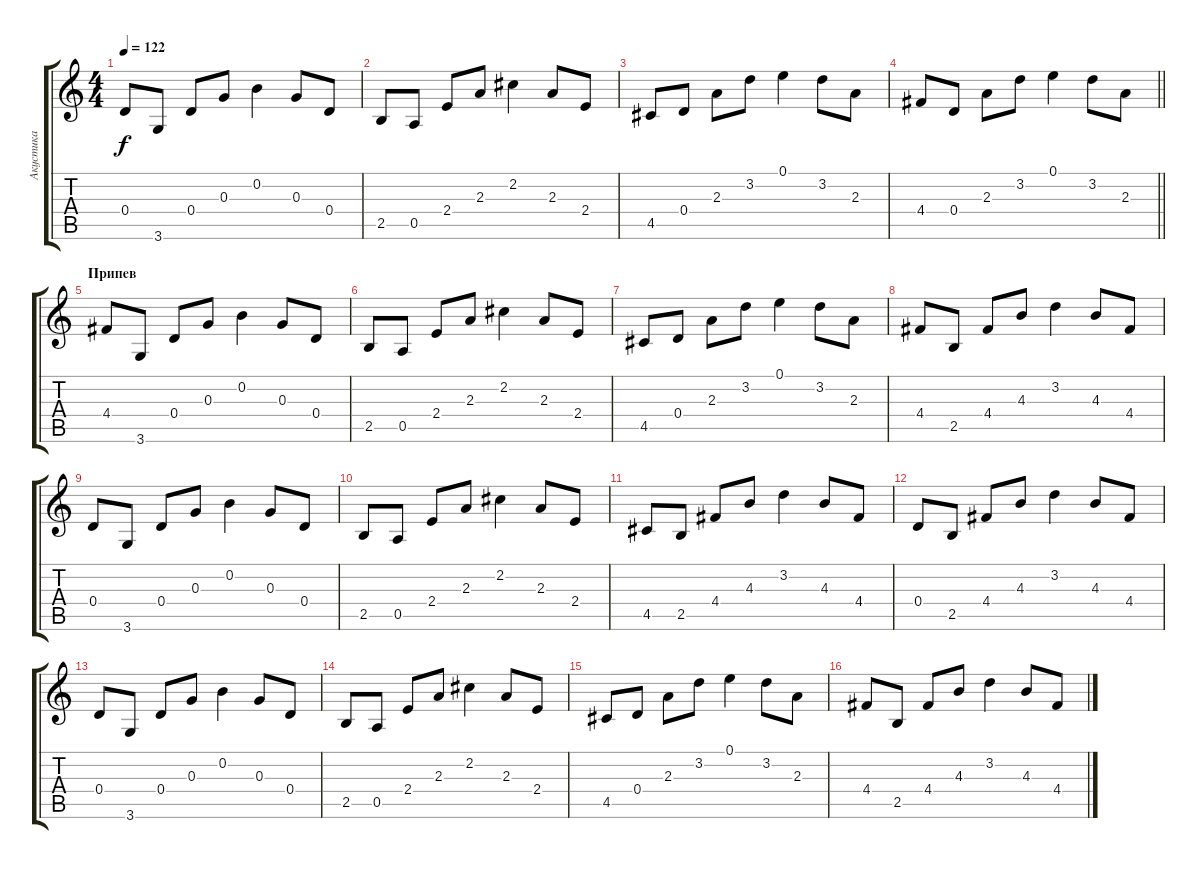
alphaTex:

\track ("Акустика" "Акустика") {instrument acousticguitarnylon}
\staff {score tabs}
\tuning (E4 B3 G3 D3 A2 E2) {hide}
\ts (4 4)
\tempo 122
\clef g2
\ks c
0.4.8{dy f} 3.6.8 0.4.8 0.3.8 0.2.4 0.3.8 0.4.8 |
2.5.8 0.5.8 2.4.8 2.3.8 2.2.4 2.3.8 2.4.8 |
4.5.8 0.4.8 2.3.8 3.2.8 0.1.4 3.2.8 2.3.8 |
\barLineRight lightlight
4.4.8 0.4.8 2.3.8 3.2.8 0.1.4 3.2.8 2.3.8 |
\section ("" "Припев")
4.4.8 3.6.8 0.4.8 0.3.8 0.2.4 0.3.8 0.4.8 |
2.5.8 0.5.8 2.4.8 2.3.8 2.2.4 2.3.8 2.4.8 |
4.5.8 0.4.8 2.3.8 3.2.8 0.1.4 3.2.8 2.3.8 |
4.4.8 2.5.8 4.4.8 4.3.8 3.2.4 4.3.8 4.4.8 |
0.4.8 3.6.8 0.4.8 0.3.8 0.2.4 0.3.8 0.4.8 |
2.5.8 0.5.8 2.4.8 2.3.8 2.2.4 2.3.8 2.4.8 |
4.5.8 2.5.8 4.4.8 4.3.8 3.2.4 4.3.8 4.4.8 |
0.4.8 2.5.8 4.4.8 4.3.8 3.2.4 4.3.8 4.4.8 |
0.4.8 3.6.8 0.4.8 0.3.8 0.2.4 0.3.8 0.4.8 |
2.5.8 0.5.8 2.4.8 2.3.8 2.2.4 2.3.8 2.4.8 |
4.5.8 0.4.8 2.3.8 3.2.8 0.1.4 3.2.8 2.3.8 |
4.4.8 2.5.8 4.4.8 4.3.8 3.2.4 4.3.8 4.4.8
